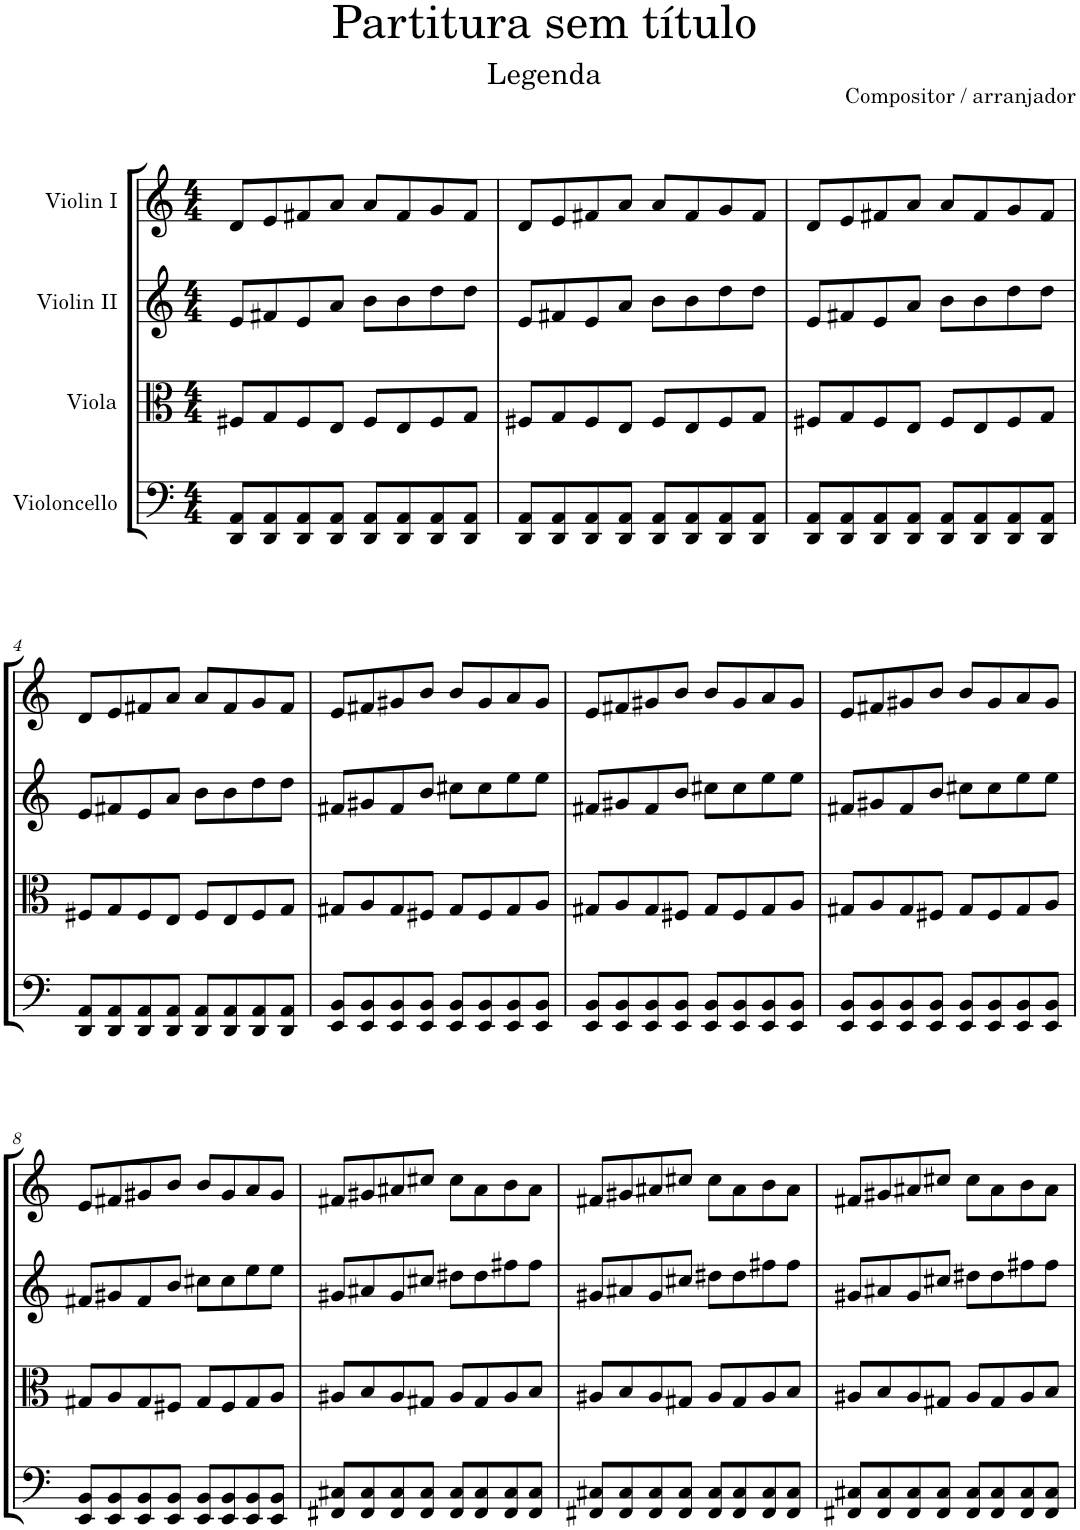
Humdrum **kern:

**kern	**kern	**kern	**kern
*part4	*part3	*part2	*part1
*staff4	*staff3	*staff2	*staff1
*I"Violoncello	*I"Viola	*I"Violin II	*I"Violin I
*I'Vc	*I'Vla	*I'Vln	*I'Vln
*clefF4	*clefC3	*clefG2	*clefG2
*k[]	*k[]	*k[]	*k[]
*M4/4	*M4/4	*M4/4	*M4/4
=1	=1	=1	=1
8DD/ 8AA/L	8F#X/L	8e/L	8d/L
8DD/ 8AA/	8G/	8f#X/	8e/
8DD/ 8AA/	8F#/	8e/	8f#X/
8DD/ 8AA/J	8E/J	8a/J	8a/J
8DD/ 8AA/L	8F#/L	8b\L	8a/L
8DD/ 8AA/	8E/	8b\	8f#/
8DD/ 8AA/	8F#/	8dd\	8g/
8DD/ 8AA/J	8G/J	8dd\J	8f#/J
=2	=2	=2	=2
8DD/ 8AA/L	8F#X/L	8e/L	8d/L
8DD/ 8AA/	8G/	8f#X/	8e/
8DD/ 8AA/	8F#/	8e/	8f#X/
8DD/ 8AA/J	8E/J	8a/J	8a/J
8DD/ 8AA/L	8F#/L	8b\L	8a/L
8DD/ 8AA/	8E/	8b\	8f#/
8DD/ 8AA/	8F#/	8dd\	8g/
8DD/ 8AA/J	8G/J	8dd\J	8f#/J
=3	=3	=3	=3
8DD/ 8AA/L	8F#X/L	8e/L	8d/L
8DD/ 8AA/	8G/	8f#X/	8e/
8DD/ 8AA/	8F#/	8e/	8f#X/
8DD/ 8AA/J	8E/J	8a/J	8a/J
8DD/ 8AA/L	8F#/L	8b\L	8a/L
8DD/ 8AA/	8E/	8b\	8f#/
8DD/ 8AA/	8F#/	8dd\	8g/
8DD/ 8AA/J	8G/J	8dd\J	8f#/J
!!LO:LB:g=z
=4	=4	=4	=4
8DD/ 8AA/L	8F#X/L	8e/L	8d/L
8DD/ 8AA/	8G/	8f#X/	8e/
8DD/ 8AA/	8F#/	8e/	8f#X/
8DD/ 8AA/J	8E/J	8a/J	8a/J
8DD/ 8AA/L	8F#/L	8b\L	8a/L
8DD/ 8AA/	8E/	8b\	8f#/
8DD/ 8AA/	8F#/	8dd\	8g/
8DD/ 8AA/J	8G/J	8dd\J	8f#/J
=5	=5	=5	=5
8EE/ 8BB/L	8G#X/L	8f#X/L	8e/L
8EE/ 8BB/	8A/	8g#X/	8f#X/
8EE/ 8BB/	8G#/	8f#/	8g#X/
8EE/ 8BB/J	8F#X/J	8b/J	8b/J
8EE/ 8BB/L	8G#/L	8cc#X\L	8b/L
8EE/ 8BB/	8F#/	8cc#\	8g#/
8EE/ 8BB/	8G#/	8ee\	8a/
8EE/ 8BB/J	8A/J	8ee\J	8g#/J
=6	=6	=6	=6
8EE/ 8BB/L	8G#X/L	8f#X/L	8e/L
8EE/ 8BB/	8A/	8g#X/	8f#X/
8EE/ 8BB/	8G#/	8f#/	8g#X/
8EE/ 8BB/J	8F#X/J	8b/J	8b/J
8EE/ 8BB/L	8G#/L	8cc#X\L	8b/L
8EE/ 8BB/	8F#/	8cc#\	8g#/
8EE/ 8BB/	8G#/	8ee\	8a/
8EE/ 8BB/J	8A/J	8ee\J	8g#/J
=7	=7	=7	=7
8EE/ 8BB/L	8G#X/L	8f#X/L	8e/L
8EE/ 8BB/	8A/	8g#X/	8f#X/
8EE/ 8BB/	8G#/	8f#/	8g#X/
8EE/ 8BB/J	8F#X/J	8b/J	8b/J
8EE/ 8BB/L	8G#/L	8cc#X\L	8b/L
8EE/ 8BB/	8F#/	8cc#\	8g#/
8EE/ 8BB/	8G#/	8ee\	8a/
8EE/ 8BB/J	8A/J	8ee\J	8g#/J
!!LO:LB:g=z
=8	=8	=8	=8
8EE/ 8BB/L	8G#X/L	8f#X/L	8e/L
8EE/ 8BB/	8A/	8g#X/	8f#X/
8EE/ 8BB/	8G#/	8f#/	8g#X/
8EE/ 8BB/J	8F#X/J	8b/J	8b/J
8EE/ 8BB/L	8G#/L	8cc#X\L	8b/L
8EE/ 8BB/	8F#/	8cc#\	8g#/
8EE/ 8BB/	8G#/	8ee\	8a/
8EE/ 8BB/J	8A/J	8ee\J	8g#/J
=9	=9	=9	=9
8FF#X/ 8C#X/L	8A#X/L	8g#X/L	8f#X/L
8FF#/ 8C#/	8B/	8a#X/	8g#X/
8FF#/ 8C#/	8A#/	8g#/	8a#X/
8FF#/ 8C#/J	8G#X/J	8cc#X/J	8cc#X/J
8FF#/ 8C#/L	8A#/L	8dd#X\L	8cc#\L
8FF#/ 8C#/	8G#/	8dd#\	8a#\
8FF#/ 8C#/	8A#/	8ff#X\	8b\
8FF#/ 8C#/J	8B/J	8ff#\J	8a#\J
=10	=10	=10	=10
8FF#X/ 8C#X/L	8A#X/L	8g#X/L	8f#X/L
8FF#/ 8C#/	8B/	8a#X/	8g#X/
8FF#/ 8C#/	8A#/	8g#/	8a#X/
8FF#/ 8C#/J	8G#X/J	8cc#X/J	8cc#X/J
8FF#/ 8C#/L	8A#/L	8dd#X\L	8cc#\L
8FF#/ 8C#/	8G#/	8dd#\	8a#\
8FF#/ 8C#/	8A#/	8ff#X\	8b\
8FF#/ 8C#/J	8B/J	8ff#\J	8a#\J
=11	=11	=11	=11
8FF#X/ 8C#X/L	8A#X/L	8g#X/L	8f#X/L
8FF#/ 8C#/	8B/	8a#X/	8g#X/
8FF#/ 8C#/	8A#/	8g#/	8a#X/
8FF#/ 8C#/J	8G#X/J	8cc#X/J	8cc#X/J
8FF#/ 8C#/L	8A#/L	8dd#X\L	8cc#\L
8FF#/ 8C#/	8G#/	8dd#\	8a#\
8FF#/ 8C#/	8A#/	8ff#X\	8b\
8FF#/ 8C#/J	8B/J	8ff#\J	8a#\J
=	=	=	=
*-	*-	*-	*-
